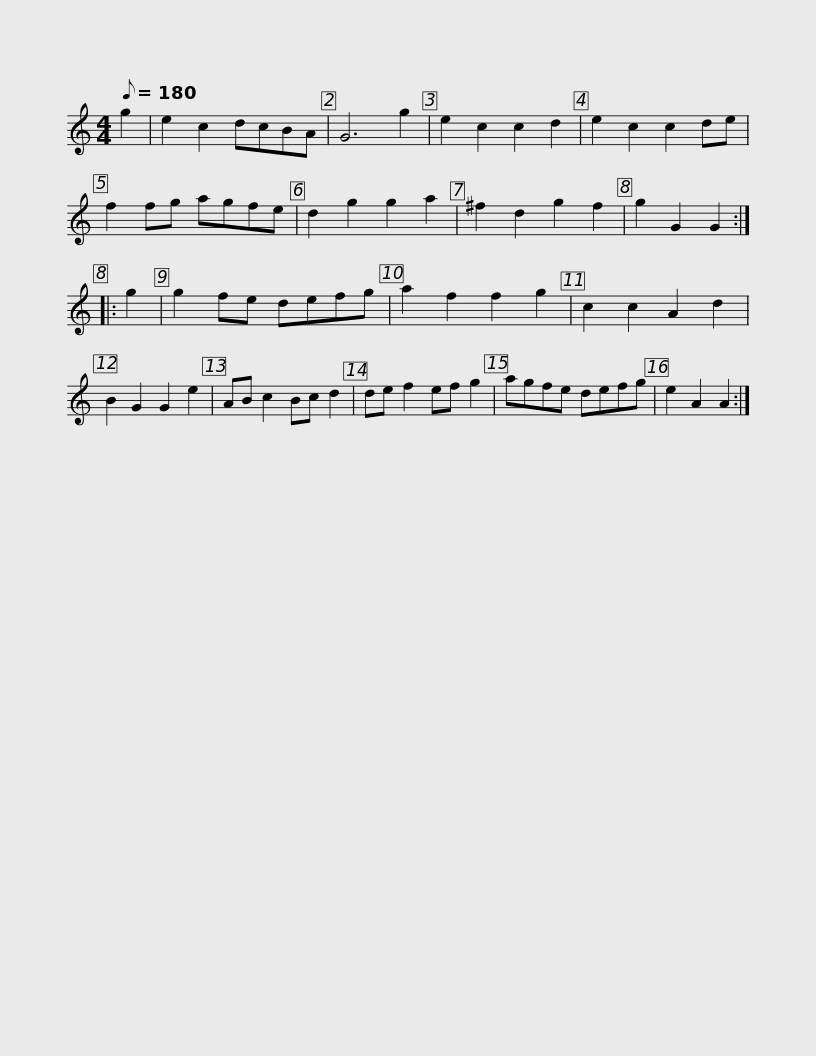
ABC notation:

X:1
L:1/8
Q:1/8=180
M:4/4
I:linebreak $
K:C
V:1 treble
V:1
 g2 | e2 c2 dcBA | G6 g2 | e2 c2 c2 d2 | e2 c2 c2 de | %5
 f2 fg agfe | d2 g2 g2 a2 | ^f2 d2 g2 f2 | g2 G2 G2 :: g2 |$ %10
 g2 fe defg | a2 f2 f2 g2 | c2 c2 A2 d2 | B2 G2 G2 e2 | AB c2 Bc d2 | %15
 de f2 ef g2 | agfe defg | e2 A2 A2 :| %18
